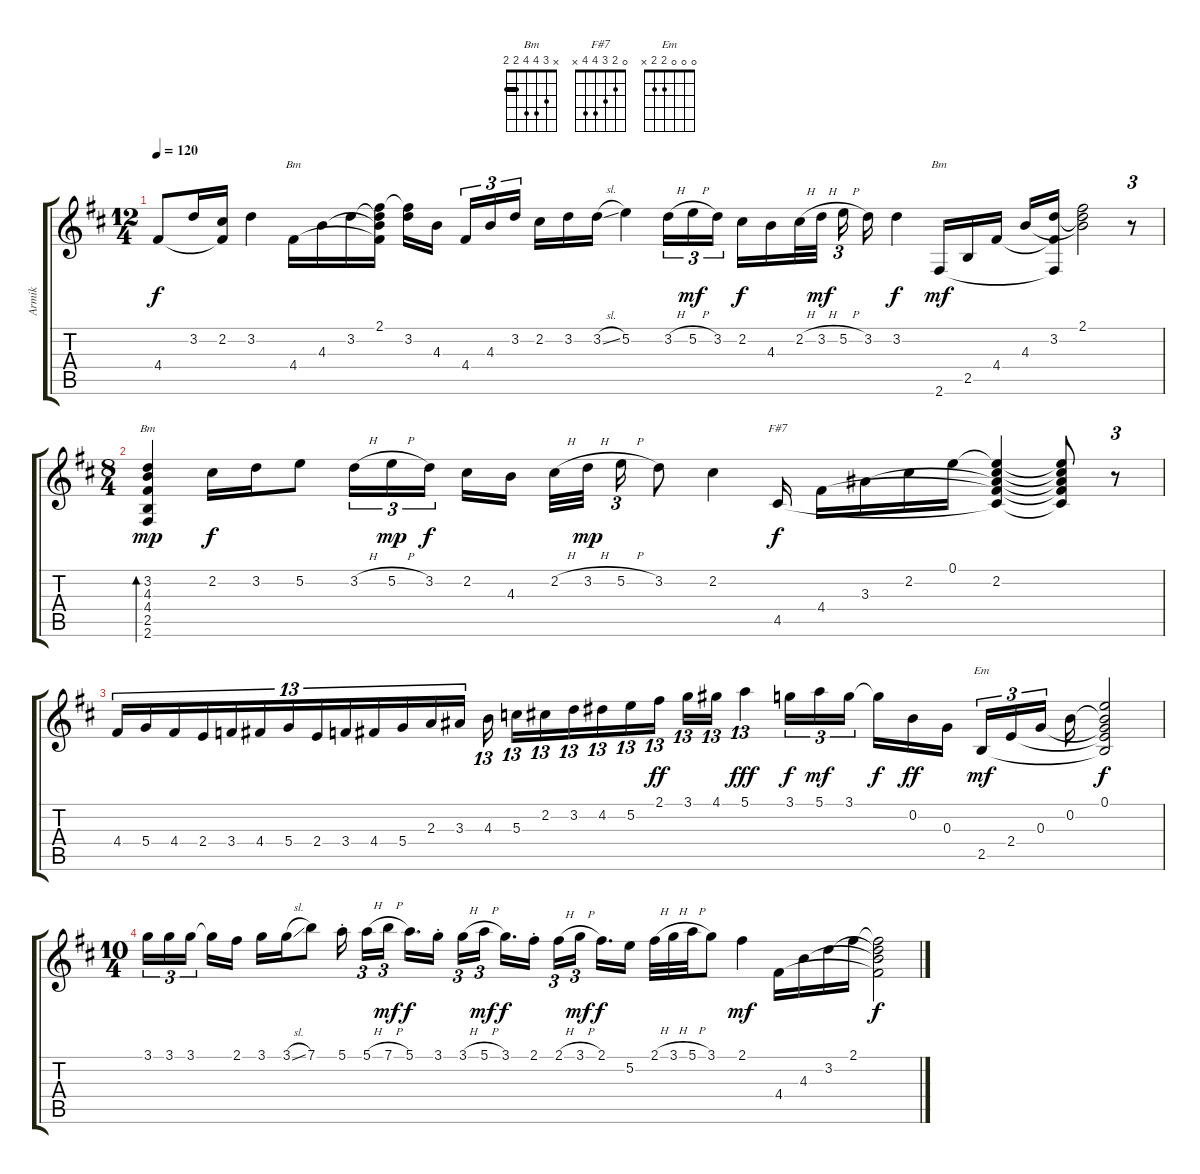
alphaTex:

\track ("Armik" "Armik") {instrument acousticguitarnylon}
\staff {score tabs}
\tuning (E4 B3 G3 D3 A2 E2) {hide}
\chord ("Bm" 2 3 4 4 x x)
\chord ("Bm" 2 3 4 4 2 2) {barre 2}
\chord ("Bm" x 3 4 4 2 2) {barre 2}
\chord ("F#7" 0 2 3 4 4 x)
\chord ("Em" 0 0 0 2 2 x)
\ts (12 4)
\tempo 120
\clef g2
\ks bminor
4.4.8{dy f} 3.2.16 (2.2 4.4{t}).16 3.2.4 4.4.16{ch "Bm"} 4.3.16 3.2.16 (2.1 3.2{t} 4.3{t} 4.4{t}).16 (2.1{t} 3.2).16 4.3.16{beam splitsecondary} 4.4.16{tu (3 2)} 4.3.16{tu (3 2)} 3.2.16{tu (3 2) beam splitsecondary} 2.2.16 3.2.16 3.2{sl}.16 5.2.4 3.2{h}.16{tu (3 2)} 5.2{h}.16{tu (3 2) dy mf} 3.2.16{tu (3 2) beam splitsecondary} 2.2.16{dy f} 4.3.16 2.2{h}.32 3.2{h}.32{dy mf beam splitsecondary} 5.2{h}.16{tu (3 2)} 3.2.16 3.2.4{dy f} 2.6.16{ch "Bm" dy mf} 2.5.16 4.4.16 4.3.16 (3.2 4.4{t} 2.6{t}).16 (2.1 3.2{t} 4.3{t}).2 r.8{tu (3 2)} |
\ts (8 4)
(3.2 4.3 4.4 2.5 2.6).4{bd 480 ch "Bm" dy mp} 2.2.16{dy f} 3.2.16 5.2.8 3.2{h}.16{tu (3 2)} 5.2{h}.16{tu (3 2) dy mp} 3.2.16{tu (3 2) dy f beam splitsecondary} 2.2.16 4.3.16 2.2{h}.32 3.2{h}.32{dy mp beam splitsecondary} 5.2{h}.16{tu (3 2)} 3.2.8 2.2.4 4.5.16{ch "F#7" dy f} 4.4.16 3.3.16 2.2.16 0.1.16 (0.1{t} 2.2 3.3{t} 4.4{t} 4.5{t}).4 (0.1{t} 2.2{t} 3.3{t} 4.4{t} 4.5{t}).8 r.8{tu (3 2)} |
4.4.16{tu (13 8)} 5.4.16{tu (13 8)} 4.4.16{tu (13 8)} 2.4.16{tu (13 8)} 3.4.16{tu (13 8)} 4.4.16{tu (13 8)} 5.4.16{tu (13 8)} 2.4.16{tu (13 8)} 3.4.16{tu (13 8)} 4.4.16{tu (13 8)} 5.4.16{tu (13 8)} 2.3.16{tu (13 8)} 3.3.16{tu (13 8)} 4.3.16{tu (13 8)} 5.3.16{tu (13 8)} 2.2.16{tu (13 8)} 3.2.16{tu (13 8)} 4.2.16{tu (13 8)} 5.2.16{tu (13 8)} 2.1.16{tu (13 8) dy ff} 3.1.16{tu (13 8)} 4.1.16{tu (13 8)} 5.1.4{tu (13 8) dy fff} 3.1.16{tu (3 2) dy f} 5.1.16{tu (3 2) dy mf} 3.1.16{tu (3 2) beam splitsecondary} 3.1{t}.16{dy f} 0.2.16{dy ff} 0.3.16{beam splitsecondary} 2.5.16{tu (3 2) ch "Em" dy mf} 2.4.16{tu (3 2)} 0.3.16{tu (3 2) beam splitsecondary} 0.2.16 (0.1 0.2{t} 0.3{t} 2.4{t} 2.5{t}).2{dy f} |
\ts (10 4)
3.1.16{tu (3 2)} 3.1.16{tu (3 2)} 3.1.16{tu (3 2) beam splitsecondary} 3.1{t}.16 2.1.16 3.1.16 3.1{sl}.16 7.1.8 5.1{st}.16{beam splitsecondary} 5.1{h}.16{tu (3 2)} 7.1{h}.16{tu (3 2) dy mf beam splitsecondary} 5.1.16{d dy f} 3.1{st}.16 3.1{h}.16{tu (3 2)} 5.1{h}.16{tu (3 2) dy mf beam splitsecondary} 3.1.16{d dy f} 2.1{st}.16 2.1{h}.16{tu (3 2)} 3.1{h}.16{tu (3 2) dy mf beam splitsecondary} 2.1.16{d dy f} 5.2.16 2.1{h}.32 3.1{h}.32 5.1{h}.32 3.1.8 2.1.4{dy mf} 4.4.16 4.3.16 3.2.16 2.1.16 (2.1{t} 3.2{t} 4.3{t} 4.4{t}).2{dy f}
